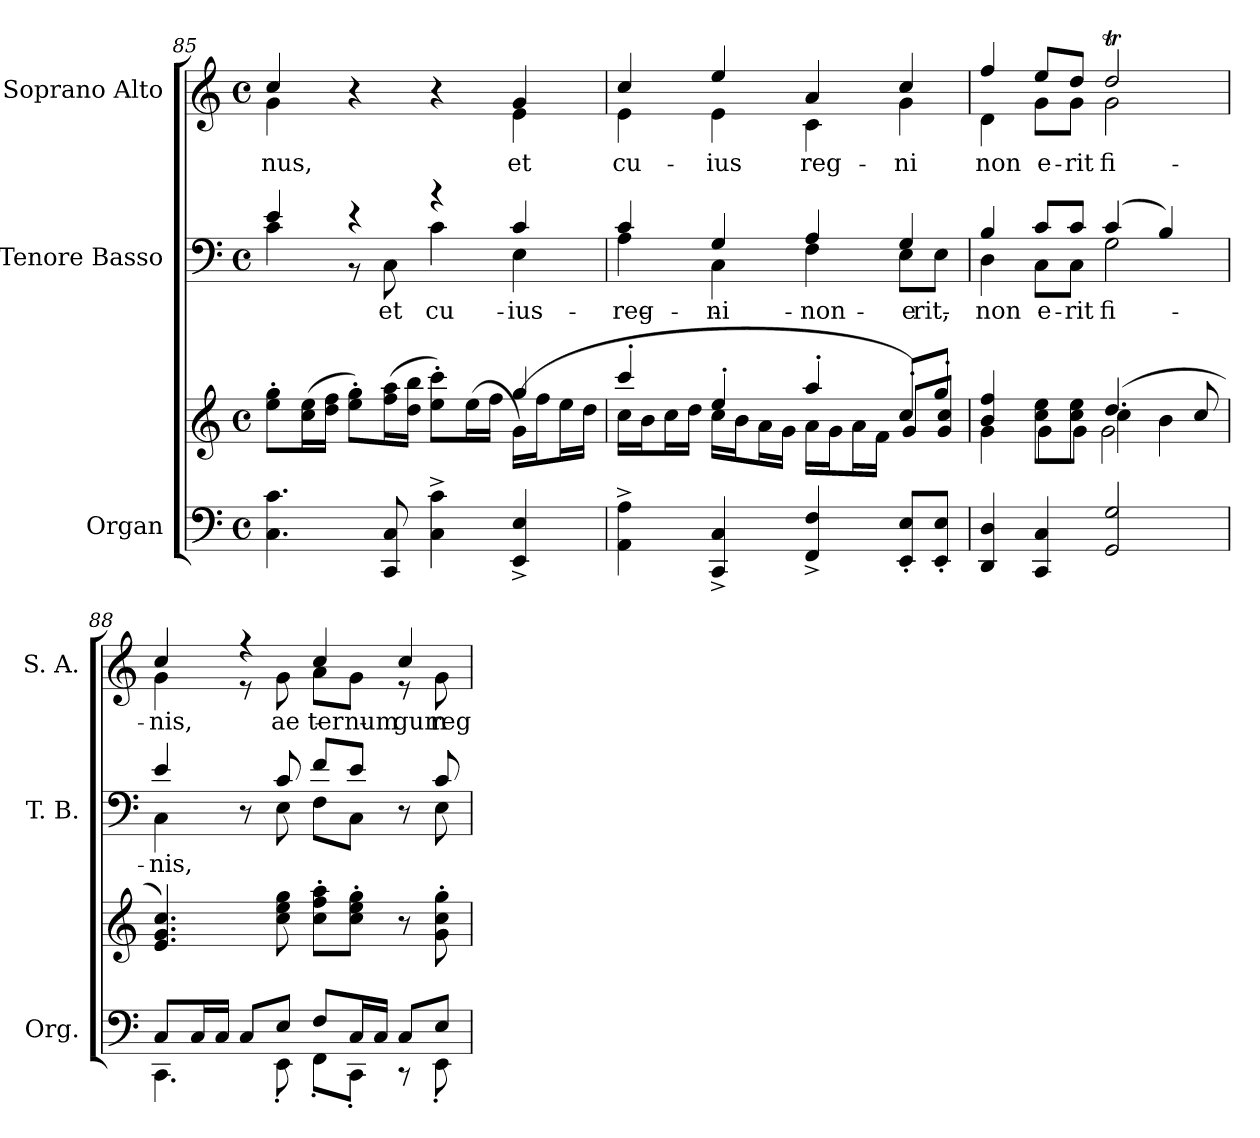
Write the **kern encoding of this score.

**kern	**kern	**kern	**text	**kern	**text
*part3	*part3	*part2	*part2	*part1	*part1
*staff4	*staff3	*staff2	*staff2	*staff1	*staff1
*I"Organ	*	*I"Tenore Basso	*	*I"Soprano Alto	*
*I'Org.	*	*I'T. B.	*	*I'S. A.	*
*clefF4	*clefG2	*clefF4	*	*clefG2	*
*k[]	*k[]	*k[]	*	*k[]	*
*C:	*C:	*C:	*	*C:	*
*M4/4	*M4/4	*M4/4	*	*M4/4	*
*met(c)	*met(c)	*met(c)	*	*met(c)	*
=85	=85	=85	=85	=85	=85
*	*^	*^	*	*	*
!	!	!	!	!	!	!	!LO:LY:b:color=#000000
*	*	*	*	*	*	*^	*
4.Ci\ 4.ci	2.ryy	8eei'\ 8ggi'\L	4ei/	4ci\	.	4cci/	4gi\	-nus,
.	.	(16cci\ 16eei\L	.	.	.	.	.	.
.	.	16ddi\ 16ffi\JJ	.	.	.	.	.	.
.	.	8eei'\ 8ggi'\L)	4r	8r	.	4r	4ryy	.
!	!	!	!	!	!LO:LY:b:color=#000000	!	!	!
8CCi/ 8Ci	.	(16ffi\ 16aai\L	.	8Ci\	-et	.	.	.
.	.	16ddi\ 16bbi\JJ	.	.	.	.	.	.
!	!	!	!	!	!LO:LY:b:color=#000000	!	!	!
4Ci\^ 4ci^	.	8eei'\ 8ccci'\L)	4r	4ci\	cu-	4r	4ryy	.
.	.	(16eei\L	.	.	.	.	.	.
.	.	16ffi\JJ	.	.	.	.	.	.
!	!	!	!	!	!LO:LY:b:color=#000000	!	!	!
!	!	!	!	!	!	!	!	!LO:LY:b:color=#000000
4EEi/^ 4Ei^	4ggi/	(16gi\LL)	4ci/	4Ei\	-ius	4gi/	4ei\	et
.	.	16ffi\J	.	.	.	.	.	.
.	.	16eei\L	.	.	.	.	.	.
.	.	16ddi\JJ	.	.	.	.	.	.
!!LO:LB:g=z	!!
=86	=86	=86	=86	=86	=86	=86	=86	=86
!	!	!	!	!	!LO:LY:b:color=#000000	!	!	!
!	!	!	!	!	!	!	!	!LO:LY:b:color=#000000
4AAi\^ 4Ai^	4ccc'i/	16cci\LL	4ci/	4Ai\	reg-	4cci/	4ei\	cu-
.	.	16bi\J	.	.	.	.	.	.
.	.	16cci\L	.	.	.	.	.	.
.	.	16ddi\JJ	.	.	.	.	.	.
!	!	!	!	!	!LO:LY:b:color=#000000	!	!	!
!	!	!	!	!	!	!	!	!LO:LY:b:color=#000000
4CCi/^ 4Ci^	4ee'i/	16cci\LL	4Gi/	4Ci\	-ni	4eei/	4ei\	-ius
.	.	16bi\J	.	.	.	.	.	.
.	.	16ai\L	.	.	.	.	.	.
.	.	16gi\JJ	.	.	.	.	.	.
!	!	!	!	!	!LO:LY:b:color=#000000	!	!	!
!	!	!	!	!	!	!	!	!LO:LY:b:color=#000000
4FFi/^ 4Fi^	4aa'i/	16ai\LL	4Ai/	4Fi\	non	4ai/	4ci\	reg-
.	.	16gi\J	.	.	.	.	.	.
.	.	16ai\L	.	.	.	.	.	.
.	.	16fi\JJ	.	.	.	.	.	.
!	!	!	!	!	!LO:LY:b:color=#000000	!	!	!
!	!	!	!	!	!	!	!	!LO:LY:b:color=#000000
8EEi'/ 8Ei'/L	8cc'i/L	8gi/L)	4Gi/	8Ei\L	e-	4cci/	4gi\	-ni
!	!	!	!	!	!LO:LY:b:color=#000000	!	!	!
8EEi'/ 8Ei'/J	8gg'i/J	8gi/ 8cci/J	.	8Ei\J	-rit,	.	.	.
=87	=87	=87	=87	=87	=87	=87	=87	=87
*	*	*^	*	*	*	*	*	*
!	!	!	!	!	!	!LO:LY:b:color=#000000	!	!	!
!	!	!	!	!	!	!	!	!	!LO:LY:b:color=#000000
4DDi/ 4Di	4bi/ 4ffi	4gi\	2ryy	4Bi/	4Di\	non	4ffi/	4di\	non
!	!	!	!	!	!	!LO:LY:b:color=#000000	!	!	!
!	!	!	!	!	!	!	!	!	!LO:LY:b:color=#000000
4CCi/ 4Ci	8cci\ 8eei\L	8gi\L	.	8ci/L	8Ci\L	e-	8eei/L	8gi\L	e-
!	!	!	!	!	!	!LO:LY:b:color=#000000	!	!	!
!	!	!	!	!	!	!	!	!	!LO:LY:b:color=#000000
.	8cci\ 8eei\J	8gi\J	.	8ci/J	8Ci\J	-rit	8ddi/J	8gi\J	-rit
!	!	!	!	!	!	!LO:LY:b:color=#000000	!	!	!
!	!	!	!	!	!	!	!	!	!LO:LY:b:color=#000000
2GGi/ 2Gi	(4.ddi/	4cci\	2gi\	(4ci/	2Gi\	fi-	2ddTi/	2gi\	fi-
.	.	4bi\	.	4Bi/)	.	.	.	.	.
.	8cci/	.	.	.	.	.	.	.	.
*	*v	*v	*v	*	*	*	*	*	*
=88	=88	=88	=88	=88	=88	=88	=88
*^	*	*	*	*	*	*	*
!	!	!	!	!	!LO:LY:b:color=#000000	!	!	!
!	!	!	!	!	!	!	!	!LO:LY:b:color=#000000
8Ci/L	4.CCi\	4.ei/ 4.gi 4.cci)	4ei/	4Ci\	-nis,	4cci/	4gi\	-nis,
16Ci/L	.	.	.	.	.	.	.	.
16Ci/JJ	.	.	.	.	.	.	.	.
8Ci/L	.	.	8r	8ryy	.	4r	8r	.
!	!	!	!	!	!	!	!	!LO:LY:b:color=#000000
8Ei/J	8EE'i\	8cci\ 8eei 8ggi	8ci/	8Ei\	.	.	8gi\	ae-
!	!	!	!	!	!	!	!	!LO:LY:a:color=#000000
!	!	!	!	!	!	!	!	!LO:LY:b:color=#000000
8Fi/L	8FF'i\L	8cci'\ 8ffi'\ 8aai'\L	8fi/L	8Fi\L	.	4cci/	8ai\L	-ter-
!	!	!	!	!	!	!	!	!LO:LY:b:color=#000000
16Ci/L	8CC'i\J	8cci'\ 8eei'\ 8ggi'\J	8ei/J	8Ci\J	.	.	8gi\J	-num
16Ci/JJ	.	.	.	.	.	.	.	.
!	!	!	!	!	!	!	!	!LO:LY:a:color=#000000
8Ci/L	8r	8r	8r	8ryy	.	4cci/	8r	-gum
!	!	!	!	!	!	!	!	!LO:LY:b:color=#000000
8Ei/J	8EE'i\	8gi\' 8cci' 8ggi'	8ci/	8Ei\	.	.	8gi\	reg-
*	*	*	*v	*v	*	*	*	*
*v	*v	*	*	*	*v	*v	*
=	=	=	=	=	=
*-	*-	*-	*-	*-	*-
